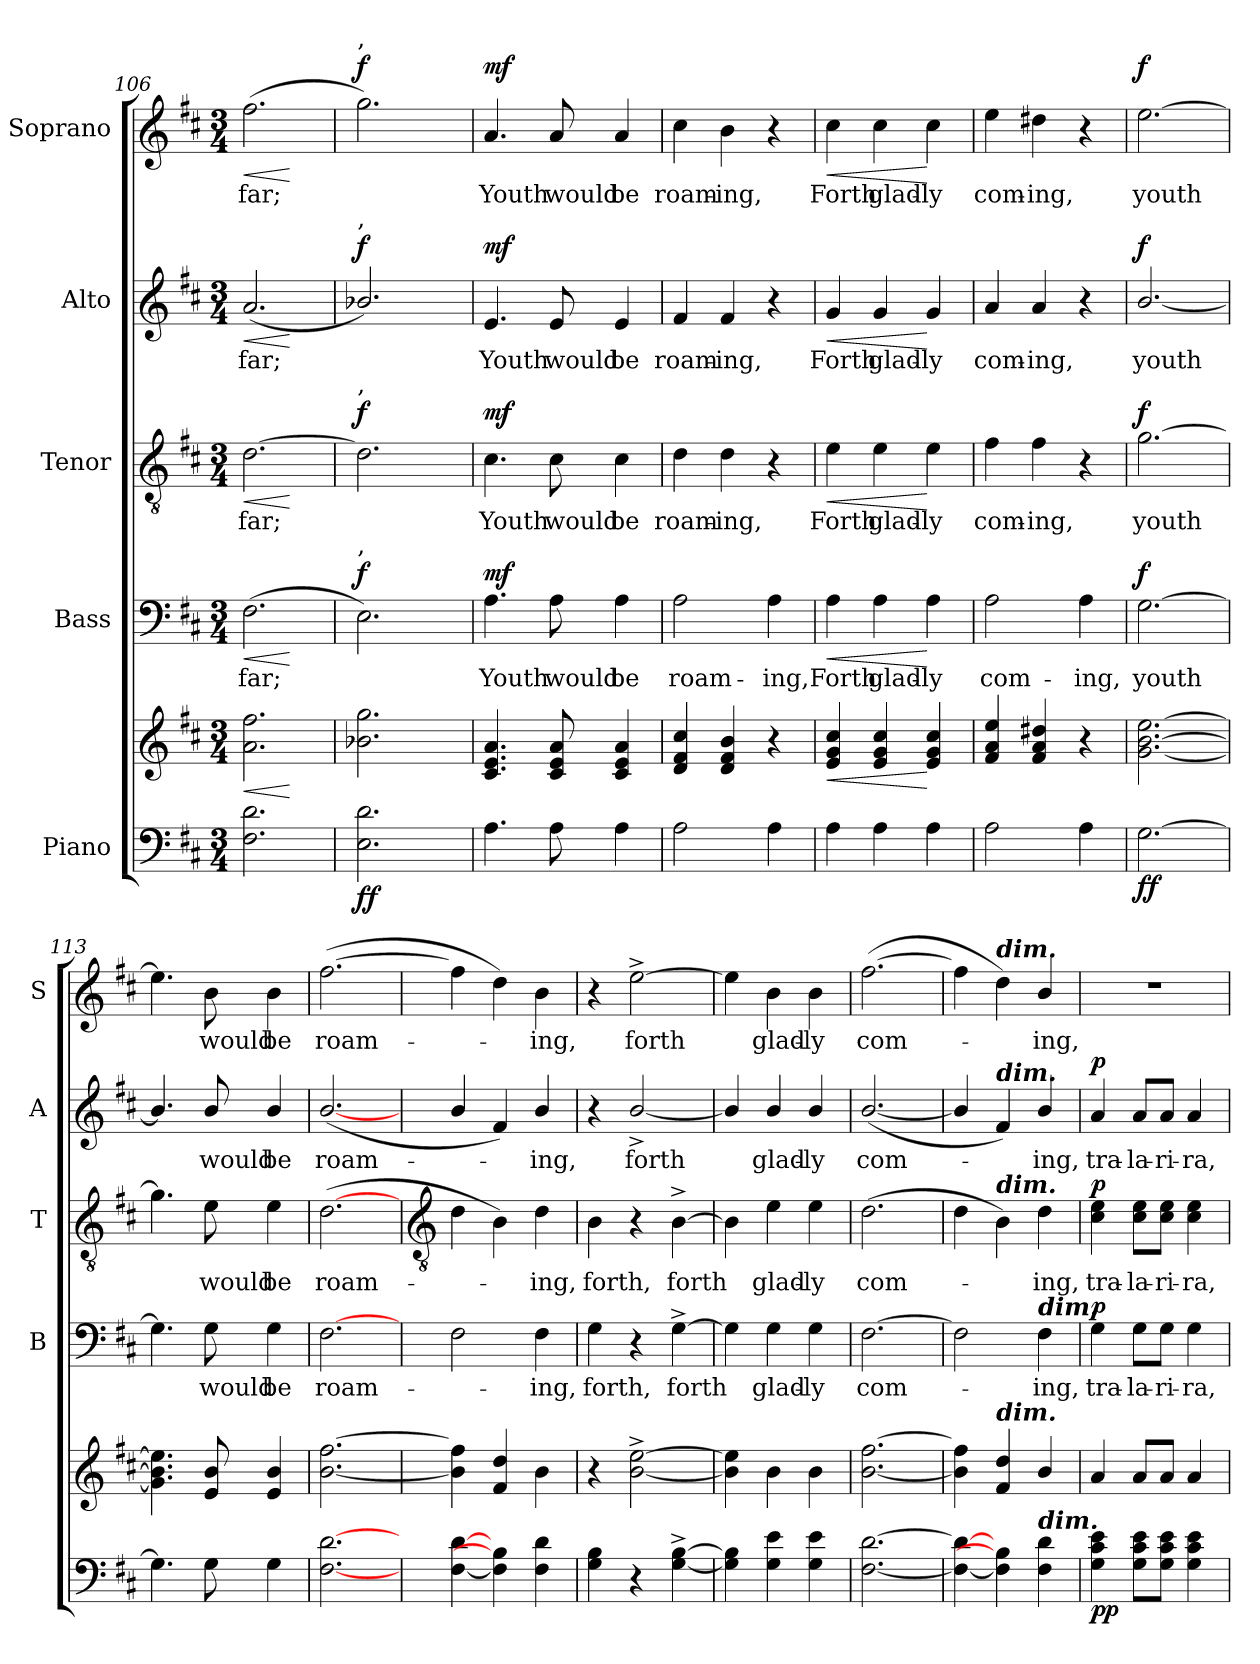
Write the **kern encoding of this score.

**kern	**kern	**dynam	**kern	**text	**dynam	**kern	**text	**dynam	**kern	**text	**dynam	**kern	**text	**dynam
*part5	*part5	*part5	*part4	*part4	*part4	*part3	*part3	*part3	*part2	*part2	*part2	*part1	*part1	*part1
*staff6	*staff5	*staff5/6	*staff4	*staff4	*staff4	*staff3	*staff3	*staff3	*staff2	*staff2	*staff2	*staff1	*staff1	*staff1
*I"Piano	*	*	*I"Bass	*	*	*I"Tenor	*	*	*I"Alto	*	*	*I"Soprano	*	*
*	*	*	*I'B	*	*	*I'T	*	*	*I'A	*	*	*I'S	*	*
!!LO:LB:g=z
*clefF4	*clefG2	*	*clefF4	*	*	*clefGv2	*	*	*clefG2	*	*	*clefG2	*	*
*k[f#c#]	*k[f#c#]	*	*k[f#c#]	*	*	*k[f#c#]	*	*	*k[f#c#]	*	*	*k[f#c#]	*	*
*D:	*D:	*	*D:	*	*	*D:	*	*	*D:	*	*	*D:	*	*
*M3/4	*M3/4	*	*M3/4	*	*	*M3/4	*	*	*M3/4	*	*	*M3/4	*	*
=106	=106	=106	=106	=106	=106	=106	=106	=106	=106	=106	=106	=106	=106	=106
!	!	!LO:HP:b	!	!LO:LY:b	!LO:HP:b	!	!LO:LY:b	!LO:HP:b	!	!LO:LY:b	!LO:HP:b	!	!LO:LY:b	!LO:HP:b
2.F# 2.d	2.a 2.ff#	<	(>2.F#	-far;	<	[2.d	-far;	<	(<2.a	-far;	<	(>2.ff#	-far;	<
.	.	[	.	.	[	.	.	[	.	.	[	.	.	[
=107	=107	=107	=107	=107	=107	=107	=107	=107	=107	=107	=107	=107	=107	=107
!	!	!	!	!	!	!	!	!	!	!	!	!LO:TX:a:t=,	!	!
!	!	!	!	!	!	!	!	!	!LO:TX:a:t=,	!	!	!	!	!
!	!	!	!	!	!	!LO:TX:a:t=,	!	!	!	!	!	!	!	!
!	!	!	!LO:TX:a:t=,	!	!	!	!	!	!	!	!	!	!	!
!	!	!LO:DY:b=2	!	!	!	!	!	!	!	!	!	!	!	!
!	!	!LO:DY:n=1:b	!	!	!LO:DY:b	!	!	!LO:DY:b	!	!	!LO:DY:b	!	!	!LO:DY:b
2.E 2.d	2.b-X 2.gg	f f	2.E)	.	f	2.d]	.	f	2.b-X/)	.	f	2.gg)	.	f
=108	=108	=108	=108	=108	=108	=108	=108	=108	=108	=108	=108	=108	=108	=108
!	!	!LO:DY:b=2	!	!LO:LY:b	!	!	!LO:LY:b	!	!	!LO:LY:b	!	!	!LO:LY:b	!
!	!	!LO:DY:n=1:b	!	!	!LO:DY:b	!	!	!LO:DY:b	!	!	!LO:DY:b	!	!	!LO:DY:b
4.A	4.c# 4.e 4.a	mf mf	4.A	Youth	mf	4.c#	Youth	mf	4.e	Youth	mf	4.a	Youth	mf
!	!	!	!	!LO:LY:b	!	!	!LO:LY:b	!	!	!LO:LY:b	!	!	!LO:LY:b	!
8A	8c# 8e 8a	.	8A	would	.	8c#	would	.	8e	would	.	8a	would	.
!	!	!	!	!LO:LY:b	!	!	!LO:LY:b	!	!	!LO:LY:b	!	!	!LO:LY:b	!
4A	4c# 4e 4a	.	4A	be	.	4c#	be	.	4e	be	.	4a	be	.
=109	=109	=109	=109	=109	=109	=109	=109	=109	=109	=109	=109	=109	=109	=109
!	!	!	!	!LO:LY:b	!	!	!LO:LY:b	!	!	!LO:LY:b	!	!	!LO:LY:b	!
2A	4d 4f# 4cc#	.	2A	roam-	.	4d	roam-	.	4f#	roam-	.	4cc#	roam-	.
!	!	!	!	!	!	!	!LO:LY:b	!	!	!LO:LY:b	!	!	!LO:LY:b	!
.	4d 4f# 4b	.	.	.	.	4d	-ing,	.	4f#	-ing,	.	4b	-ing,	.
!	!	!	!	!LO:LY:b	!	!	!	!	!	!	!	!	!	!
4A	4r	.	4A	-ing,	.	4r	.	.	4r	.	.	4r	.	.
=110	=110	=110	=110	=110	=110	=110	=110	=110	=110	=110	=110	=110	=110	=110
!	!	!LO:HP:b	!	!LO:LY:b	!LO:HP:b	!	!LO:LY:b	!LO:HP:b	!	!LO:LY:b	!LO:HP:b	!	!LO:LY:b	!LO:HP:b
4A	4e 4g 4cc#	<	4A	Forth	<	4e	Forth	<	4g	Forth	<	4cc#	Forth	<
!	!	!	!	!LO:LY:b	!	!	!LO:LY:b	!	!	!LO:LY:b	!	!	!LO:LY:b	!
4A	4e 4g 4cc#	.	4A	glad-	.	4e	glad-	.	4g	glad-	.	4cc#	glad-	.
!	!	!	!	!LO:LY:b	!	!	!LO:LY:b	!	!	!LO:LY:b	!	!	!LO:LY:b	!
4A	4e 4g 4cc#	[	4A	-ly	[	4e	-ly	[	4g	-ly	[	4cc#	-ly	[
=111	=111	=111	=111	=111	=111	=111	=111	=111	=111	=111	=111	=111	=111	=111
!	!	!	!	!LO:LY:b	!	!	!LO:LY:b	!	!	!LO:LY:b	!	!	!LO:LY:b	!
2A	4f# 4a 4ee	.	2A	com-	.	4f#	com-	.	4a	com-	.	4ee	com-	.
!	!	!	!	!	!	!	!LO:LY:b	!	!	!LO:LY:b	!	!	!LO:LY:b	!
.	4f# 4a 4dd#X	.	.	.	.	4f#	-ing,	.	4a	-ing,	.	4dd#X	-ing,	.
!	!	!	!	!LO:LY:b	!	!	!	!	!	!	!	!	!	!
4A	4r	.	4A	-ing,	.	4r	.	.	4r	.	.	4r	.	.
=112	=112	=112	=112	=112	=112	=112	=112	=112	=112	=112	=112	=112	=112	=112
!	!	!LO:DY:b=2	!	!LO:LY:b	!	!	!LO:LY:b	!	!	!LO:LY:b	!	!	!LO:LY:b	!
!	!	!LO:DY:n=1:b	!	!	!LO:DY:b	!	!	!LO:DY:b	!	!	!LO:DY:b	!	!	!LO:DY:b
[2.G	[2.g [2.b [2.ee	f f	[2.G	youth	f	[2.g	youth	f	[2.b/	youth	f	[2.ee	youth	f
=113	=113	=113	=113	=113	=113	=113	=113	=113	=113	=113	=113	=113	=113	=113
4.G]	4.g] 4.b] 4.ee]	.	4.G]	.	.	4.g]	.	.	4.b/]	.	.	4.ee]	.	.
!	!	!	!	!LO:LY:b	!	!	!LO:LY:b	!	!	!LO:LY:b	!	!	!LO:LY:b	!
8G	8e 8b	.	8G	would	.	8e	would	.	8b/	would	.	8b	would	.
!	!	!	!	!LO:LY:b	!	!	!LO:LY:b	!	!	!LO:LY:b	!	!	!LO:LY:b	!
4G	4e 4b	.	4G	be	.	4e	be	.	4b/	be	.	4b	be	.
=114	=114	=114	=114	=114	=114	=114	=114	=114	=114	=114	=114	=114	=114	=114
!	!	!	!	!LO:LY:b	!	!	!LO:LY:b	!	!	!LO:LY:b	!	!	!LO:LY:b	!
[2.F# [2.d	[2.b [2.ff#	.	[2.F#	roam-	.	(>[2.d	roam-	.	(<[2.b/	roam-	.	(>[2.ff#	roam-	.
!!LO:LB:g=z
=115	=115	=115	=115	=115	=115	=115	=115	=115	=115	=115	=115	=115	=115	=115
*	*	*	*	*	*	*clefGv2	*	*	*	*	*	*	*	*
[4F# [4d	4b] 4ff#]	.	2F#	.	.	4d	.	.	4b/	.	.	4ff#]	.	.
4F#] 4B]	4f# 4dd	.	.	.	.	4B)	.	.	4f#)	.	.	4dd)	.	.
!	!	!	!	!LO:LY:b	!	!	!LO:LY:b	!	!	!LO:LY:b	!	!	!LO:LY:b	!
4F# 4d	4b	.	4F#	ing,	.	4d	ing,	.	4b/	ing,	.	4b	ing,	.
=116	=116	=116	=116	=116	=116	=116	=116	=116	=116	=116	=116	=116	=116	=116
!	!	!	!	!LO:LY:b	!	!	!LO:LY:b	!	!	!	!	!	!	!
4G 4B	4r	.	4G	forth,	.	4B	forth,	.	4r	.	.	4r	.	.
!	!	!	!	!	!	!	!	!	!	!LO:LY:b	!	!	!LO:LY:b	!
4r	[2b^ [2ee^	.	4r	.	.	4r	.	.	[2b^/	forth	.	[2ee^	forth	.
!	!	!	!	!LO:LY:b	!	!	!LO:LY:b	!	!	!	!	!	!	!
[4G^ [4B^	.	.	[4G^	forth	.	[4B^	forth	.	.	.	.	.	.	.
=117	=117	=117	=117	=117	=117	=117	=117	=117	=117	=117	=117	=117	=117	=117
4G] 4B]	4b] 4ee]	.	4G]	.	.	4B]	.	.	4b/]	.	.	4ee]	.	.
!	!	!	!	!LO:LY:b	!	!	!LO:LY:b	!	!	!LO:LY:b	!	!	!LO:LY:b	!
4G 4e	4b	.	4G	glad-	.	4e	glad-	.	4b/	glad-	.	4b	glad-	.
!	!	!	!	!LO:LY:b	!	!	!LO:LY:b	!	!	!LO:LY:b	!	!	!LO:LY:b	!
4G 4e	4b	.	4G	-ly	.	4e	-ly	.	4b/	-ly	.	4b	-ly	.
=118	=118	=118	=118	=118	=118	=118	=118	=118	=118	=118	=118	=118	=118	=118
!	!	!	!	!LO:LY:b	!	!	!LO:LY:b	!	!	!LO:LY:b	!	!	!LO:LY:b	!
[2.F# [2.d	[2.b [2.ff#	.	[2.F#	com-	.	(>2.d	com-	.	(<[2.b/	com-	.	(>[2.ff#	com-	.
=119	=119	=119	=119	=119	=119	=119	=119	=119	=119	=119	=119	=119	=119	=119
4F#_ 4d_	4b] 4ff#]	.	2F#]	.	.	4d	.	.	4b/]	.	.	4ff#]	.	.
!	!	!	!	!	!	!	!	!	!	!	!	!LO:TX:a:Bi:t=dim.	!	!
!	!	!	!	!	!	!	!	!	!LO:TX:a:Bi:t=dim.	!	!	!	!	!
!	!	!	!	!	!	!LO:TX:a:Bi:t=dim.	!	!	!	!	!	!	!	!
!	!LO:TX:a:Bi:t=dim.	!	!	!	!	!	!	!	!	!	!	!	!	!
4F#] 4B]	4f# 4dd	.	.	.	.	4B)	.	.	4f#)	.	.	4dd)	.	.
!	!	!	!LO:TX:a:Bi:t=dim.	!	!	!	!	!	!	!	!	!	!	!
!LO:TX:a:Bi:t=dim.	!	!	!	!	!	!	!	!	!	!	!	!	!	!
!	!	!	!	!LO:LY:b	!	!	!LO:LY:b	!	!	!LO:LY:b	!	!	!LO:LY:b	!
4F# 4d	4b/	.	4F#	ing,	.	4d	ing,	.	4b/	ing,	.	4b/	ing,	.
=120	=120	=120	=120	=120	=120	=120	=120	=120	=120	=120	=120	=120	=120	=120
!	!	!LO:DY:b=2	!	!LO:LY:b	!	!	!LO:LY:b	!	!	!LO:LY:b	!	!LO:N:vis=1	!	!
!	!	!LO:DY:n=1:b	!	!	!LO:DY:b	!	!	!LO:DY:b	!	!	!LO:DY:b	!	!	!
4G 4c# 4e	4a	p p	4G	tra-	p	4c# 4e	tra-	p	4a	tra-	p	2.r	.	.
!	!	!	!	!LO:LY:b	!	!	!LO:LY:b	!	!	!LO:LY:b	!	!	!	!
8G 8c# 8eL	8aL	.	8G\L	-la-	.	8c#\ 8e\L	-la-	.	8a/L	-la-	.	.	.	.
!	!	!	!	!LO:LY:b	!	!	!LO:LY:b	!	!	!LO:LY:b	!	!	!	!
8G 8c# 8eJ	8aJ	.	8G\J	-ri-	.	8c#\ 8e\J	-ri-	.	8a/J	-ri-	.	.	.	.
!	!	!	!	!LO:LY:b	!	!	!LO:LY:b	!	!	!LO:LY:b	!	!	!	!
4G 4c# 4e	4a	.	4G	-ra,	.	4c# 4e	-ra,	.	4a	-ra,	.	.	.	.
=	=	=	=	=	=	=	=	=	=	=	=	=	=	=
*-	*-	*-	*-	*-	*-	*-	*-	*-	*-	*-	*-	*-	*-	*-
